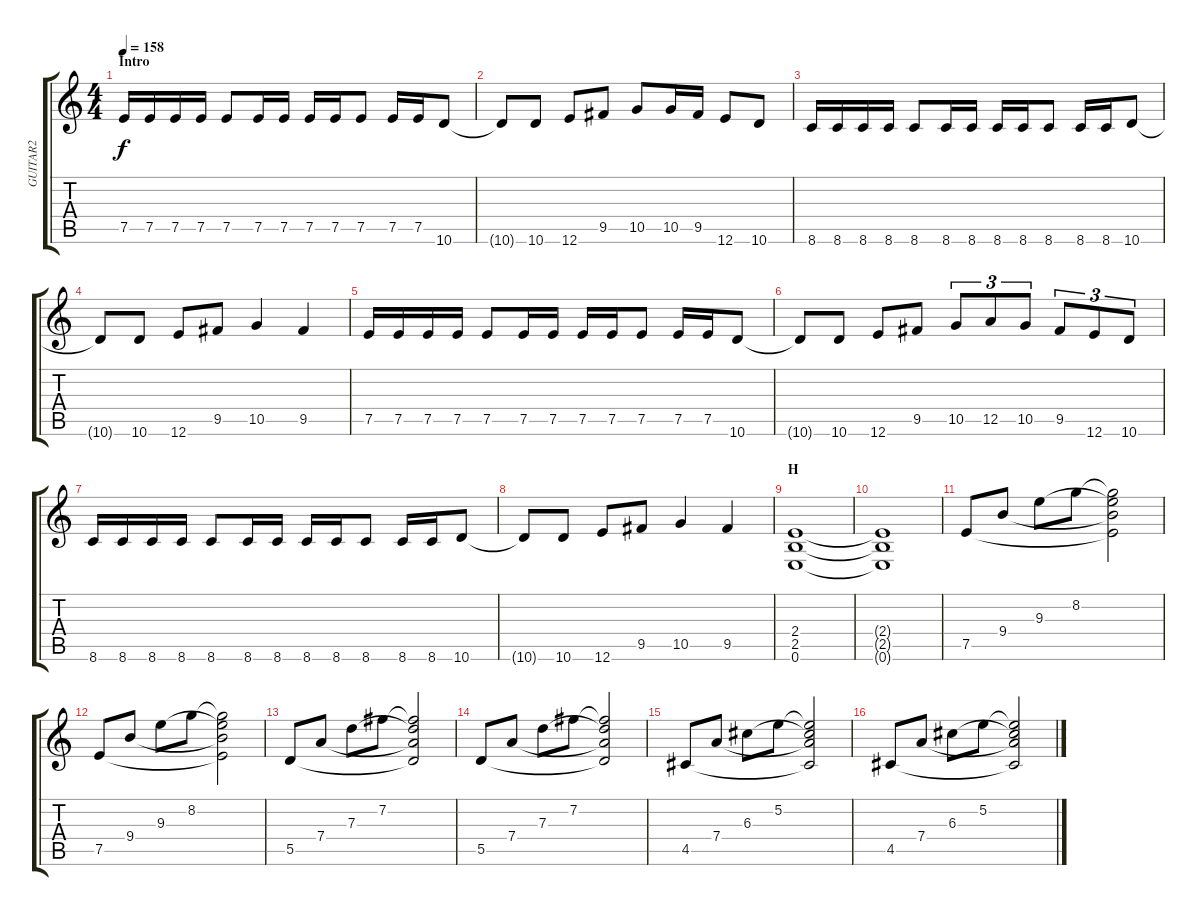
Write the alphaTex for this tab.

\track ("GUITAR2" "GUITAR2") {instrument distortionguitar}
\staff {score tabs}
\tuning (E4 B3 G3 D3 A2 E2) {hide}
\ts (4 4)
\section ("" "Intro")
\tempo 158
\clef g2
\ks c
7.5.16{dy f} 7.5.16 7.5.16 7.5.16 7.5.8 7.5.16 7.5.16 7.5.16 7.5.16 7.5.8 7.5.16 7.5.16 10.6.8 |
10.6{t}.8 10.6.8 12.6.8 9.5.8 10.5.8 10.5.16 9.5.16 12.6.8 10.6.8 |
8.6.16 8.6.16 8.6.16 8.6.16 8.6.8 8.6.16 8.6.16 8.6.16 8.6.16 8.6.8 8.6.16 8.6.16 10.6.8 |
10.6{t}.8 10.6.8 12.6.8 9.5.8 10.5.4 9.5.4 |
7.5.16 7.5.16 7.5.16 7.5.16 7.5.8 7.5.16 7.5.16 7.5.16 7.5.16 7.5.8 7.5.16 7.5.16 10.6.8 |
10.6{t}.8 10.6.8 12.6.8 9.5.8 10.5.8{tu (3 2)} 12.5.8{tu (3 2)} 10.5.8{tu (3 2)} 9.5.8{tu (3 2)} 12.6.8{tu (3 2)} 10.6.8{tu (3 2)} |
8.6.16 8.6.16 8.6.16 8.6.16 8.6.8 8.6.16 8.6.16 8.6.16 8.6.16 8.6.8 8.6.16 8.6.16 10.6.8 |
10.6{t}.8 10.6.8 12.6.8 9.5.8 10.5.4 9.5.4 |
\section ("" "H")
(2.4 2.5 0.6).1 |
(2.4{t} 2.5{t} 0.6{t}).1 |
7.5.8{instrument acousticguitarsteel} 9.4.8 9.3.8 8.2.8 (8.2{t} 9.3{t} 9.4{t} 7.5{t}).2 |
7.5.8 9.4.8 9.3.8 8.2.8 (8.2{t} 9.3{t} 9.4{t} 7.5{t}).2 |
5.5.8 7.4.8 7.3.8 7.2.8 (7.2{t} 7.3{t} 7.4{t} 5.5{t}).2 |
5.5.8 7.4.8 7.3.8 7.2.8 (7.2{t} 7.3{t} 7.4{t} 5.5{t}).2 |
4.5.8 7.4.8 6.3.8 5.2.8 (5.2{t} 6.3{t} 7.4{t} 4.5{t}).2 |
4.5.8 7.4.8 6.3.8 5.2.8 (5.2{t} 6.3{t} 7.4{t} 4.5{t}).2
